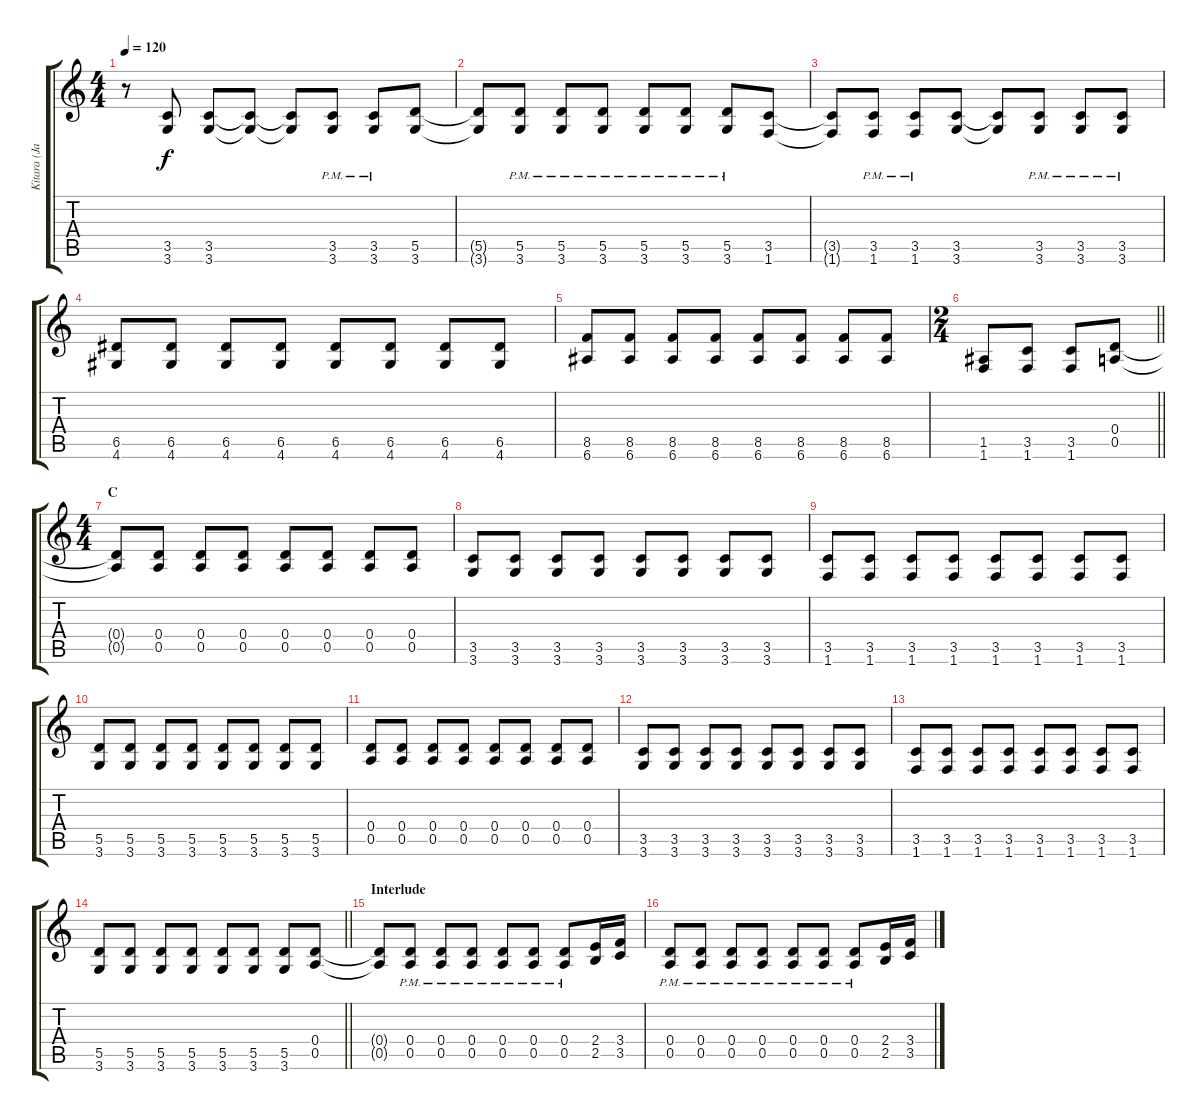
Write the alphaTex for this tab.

\track ("Kitara (Jari Huttunen)" "Kitara (Ja") {instrument distortionguitar}
\staff {score tabs}
\tuning (E4 B3 G3 D3 A2 E2) {hide}
\ts (4 4)
\tempo 120
\clef g2
\ks c
r.8{dy f} (3.5 3.6).8 (3.5 3.6).8 (3.5{t} 3.6{t}).8 (3.5{t} 3.6{t}).8 (3.5{pm} 3.6{pm}).8 (3.5{pm} 3.6{pm}).8 (5.5 3.6).8 |
(5.5{t} 3.6{t}).8 (5.5{pm} 3.6{pm}).8 (5.5{pm} 3.6{pm}).8 (5.5{pm} 3.6{pm}).8 (5.5{pm} 3.6{pm}).8 (5.5{pm} 3.6{pm}).8 (5.5{pm} 3.6{pm}).8 (3.5 1.6).8 |
(3.5{t} 1.6{t}).8 (3.5{pm} 1.6{pm}).8 (3.5{pm} 1.6{pm}).8 (3.5 3.6).8 (3.5{t} 3.6{t}).8 (3.5{pm} 3.6{pm}).8 (3.5{pm} 3.6{pm}).8 (3.5{pm} 3.6{pm}).8 |
(6.5 4.6).8 (6.5 4.6).8 (6.5 4.6).8 (6.5 4.6).8 (6.5 4.6).8 (6.5 4.6).8 (6.5 4.6).8 (6.5 4.6).8 |
(8.5 6.6).8 (8.5 6.6).8 (8.5 6.6).8 (8.5 6.6).8 (8.5 6.6).8 (8.5 6.6).8 (8.5 6.6).8 (8.5 6.6).8 |
\ts (2 4)
\barLineRight lightlight
(1.5 1.6).8 (3.5 1.6).8 (3.5 1.6).8 (0.4 0.5).8 |
\ts (4 4)
\section ("" "C")
(0.4{t} 0.5{t}).8 (0.4 0.5).8 (0.4 0.5).8 (0.4 0.5).8 (0.4 0.5).8 (0.4 0.5).8 (0.4 0.5).8 (0.4 0.5).8 |
(3.5 3.6).8 (3.5 3.6).8 (3.5 3.6).8 (3.5 3.6).8 (3.5 3.6).8 (3.5 3.6).8 (3.5 3.6).8 (3.5 3.6).8 |
(3.5 1.6).8 (3.5 1.6).8 (3.5 1.6).8 (3.5 1.6).8 (3.5 1.6).8 (3.5 1.6).8 (3.5 1.6).8 (3.5 1.6).8 |
(5.5 3.6).8 (5.5 3.6).8 (5.5 3.6).8 (5.5 3.6).8 (5.5 3.6).8 (5.5 3.6).8 (5.5 3.6).8 (5.5 3.6).8 |
(0.4 0.5).8 (0.4 0.5).8 (0.4 0.5).8 (0.4 0.5).8 (0.4 0.5).8 (0.4 0.5).8 (0.4 0.5).8 (0.4 0.5).8 |
(3.5 3.6).8 (3.5 3.6).8 (3.5 3.6).8 (3.5 3.6).8 (3.5 3.6).8 (3.5 3.6).8 (3.5 3.6).8 (3.5 3.6).8 |
(3.5 1.6).8 (3.5 1.6).8 (3.5 1.6).8 (3.5 1.6).8 (3.5 1.6).8 (3.5 1.6).8 (3.5 1.6).8 (3.5 1.6).8 |
\barLineRight lightlight
(5.5 3.6).8 (5.5 3.6).8 (5.5 3.6).8 (5.5 3.6).8 (5.5 3.6).8 (5.5 3.6).8 (5.5 3.6).8 (0.4 0.5).8 |
\section ("" "Interlude")
(0.4{t} 0.5{t}).8 (0.4{pm} 0.5{pm}).8 (0.4{pm} 0.5{pm}).8 (0.4{pm} 0.5{pm}).8 (0.4{pm} 0.5{pm}).8 (0.4{pm} 0.5{pm}).8 (0.4{pm} 0.5{pm}).8 (2.4 2.5).16 (3.4 3.5).16 |
(0.4{pm} 0.5{pm}).8 (0.4{pm} 0.5{pm}).8 (0.4{pm} 0.5{pm}).8 (0.4{pm} 0.5{pm}).8 (0.4{pm} 0.5{pm}).8 (0.4{pm} 0.5{pm}).8 (0.4{pm} 0.5{pm}).8 (2.4 2.5).16 (3.4 3.5).16
